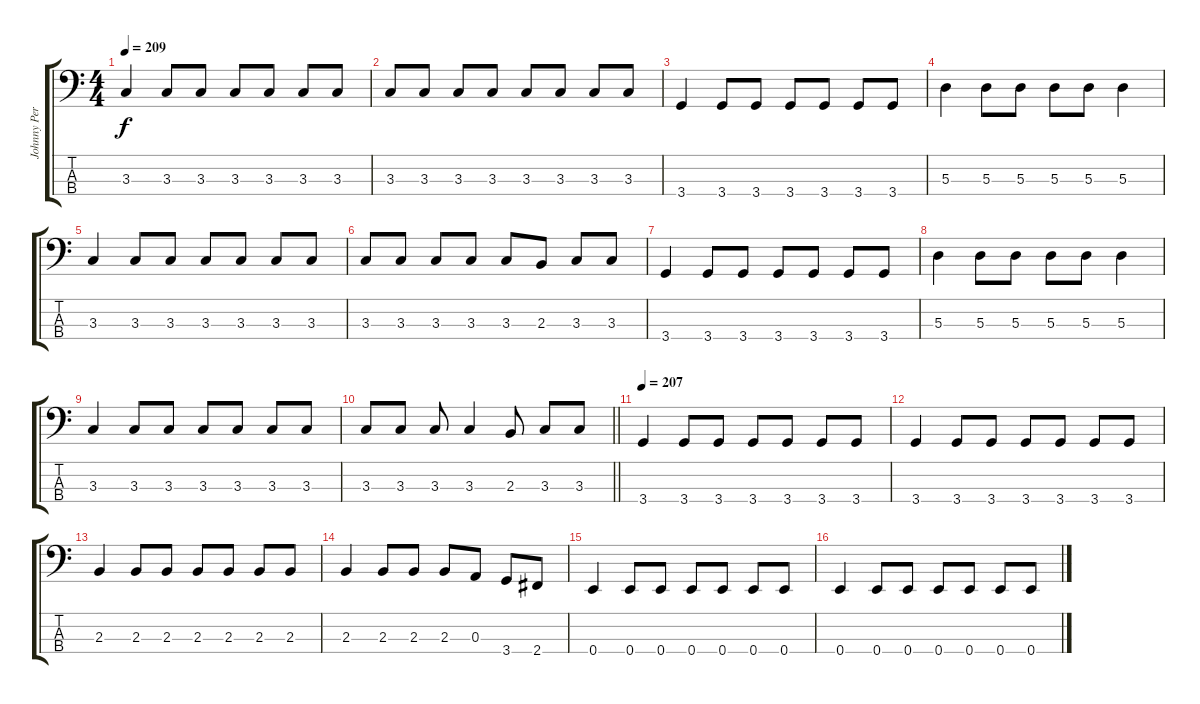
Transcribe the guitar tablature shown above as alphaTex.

\track ("Johnny Personality" "Johnny Per") {instrument electricbasspick}
\staff {score tabs}
\tuning (G2 D2 A1 E1) {hide}
\ts (4 4)
\tempo 209
\clef f4
\ks c
3.3.4{dy f} 3.3.8 3.3.8 3.3.8 3.3.8 3.3.8 3.3.8 |
3.3.8 3.3.8 3.3.8 3.3.8 3.3.8 3.3.8 3.3.8 3.3.8 |
3.4.4 3.4.8 3.4.8 3.4.8 3.4.8 3.4.8 3.4.8 |
5.3.4 5.3.8 5.3.8 5.3.8 5.3.8 5.3.4 |
3.3.4 3.3.8 3.3.8 3.3.8 3.3.8 3.3.8 3.3.8 |
3.3.8 3.3.8 3.3.8 3.3.8 3.3.8 2.3.8 3.3.8 3.3.8 |
3.4.4 3.4.8 3.4.8 3.4.8 3.4.8 3.4.8 3.4.8 |
5.3.4 5.3.8 5.3.8 5.3.8 5.3.8 5.3.4 |
3.3.4 3.3.8 3.3.8 3.3.8 3.3.8 3.3.8 3.3.8 |
\barLineRight lightlight
3.3.8 3.3.8 3.3.8 3.3.4 2.3.8 3.3.8 3.3.8 |
\section ("" "")
\tempo 207
3.4.4 3.4.8 3.4.8 3.4.8 3.4.8 3.4.8 3.4.8 |
3.4.4 3.4.8 3.4.8 3.4.8 3.4.8 3.4.8 3.4.8 |
2.3.4 2.3.8 2.3.8 2.3.8 2.3.8 2.3.8 2.3.8 |
2.3.4 2.3.8 2.3.8 2.3.8 0.3.8 3.4.8 2.4.8 |
0.4.4 0.4.8 0.4.8 0.4.8 0.4.8 0.4.8 0.4.8 |
0.4.4 0.4.8 0.4.8 0.4.8 0.4.8 0.4.8 0.4.8
